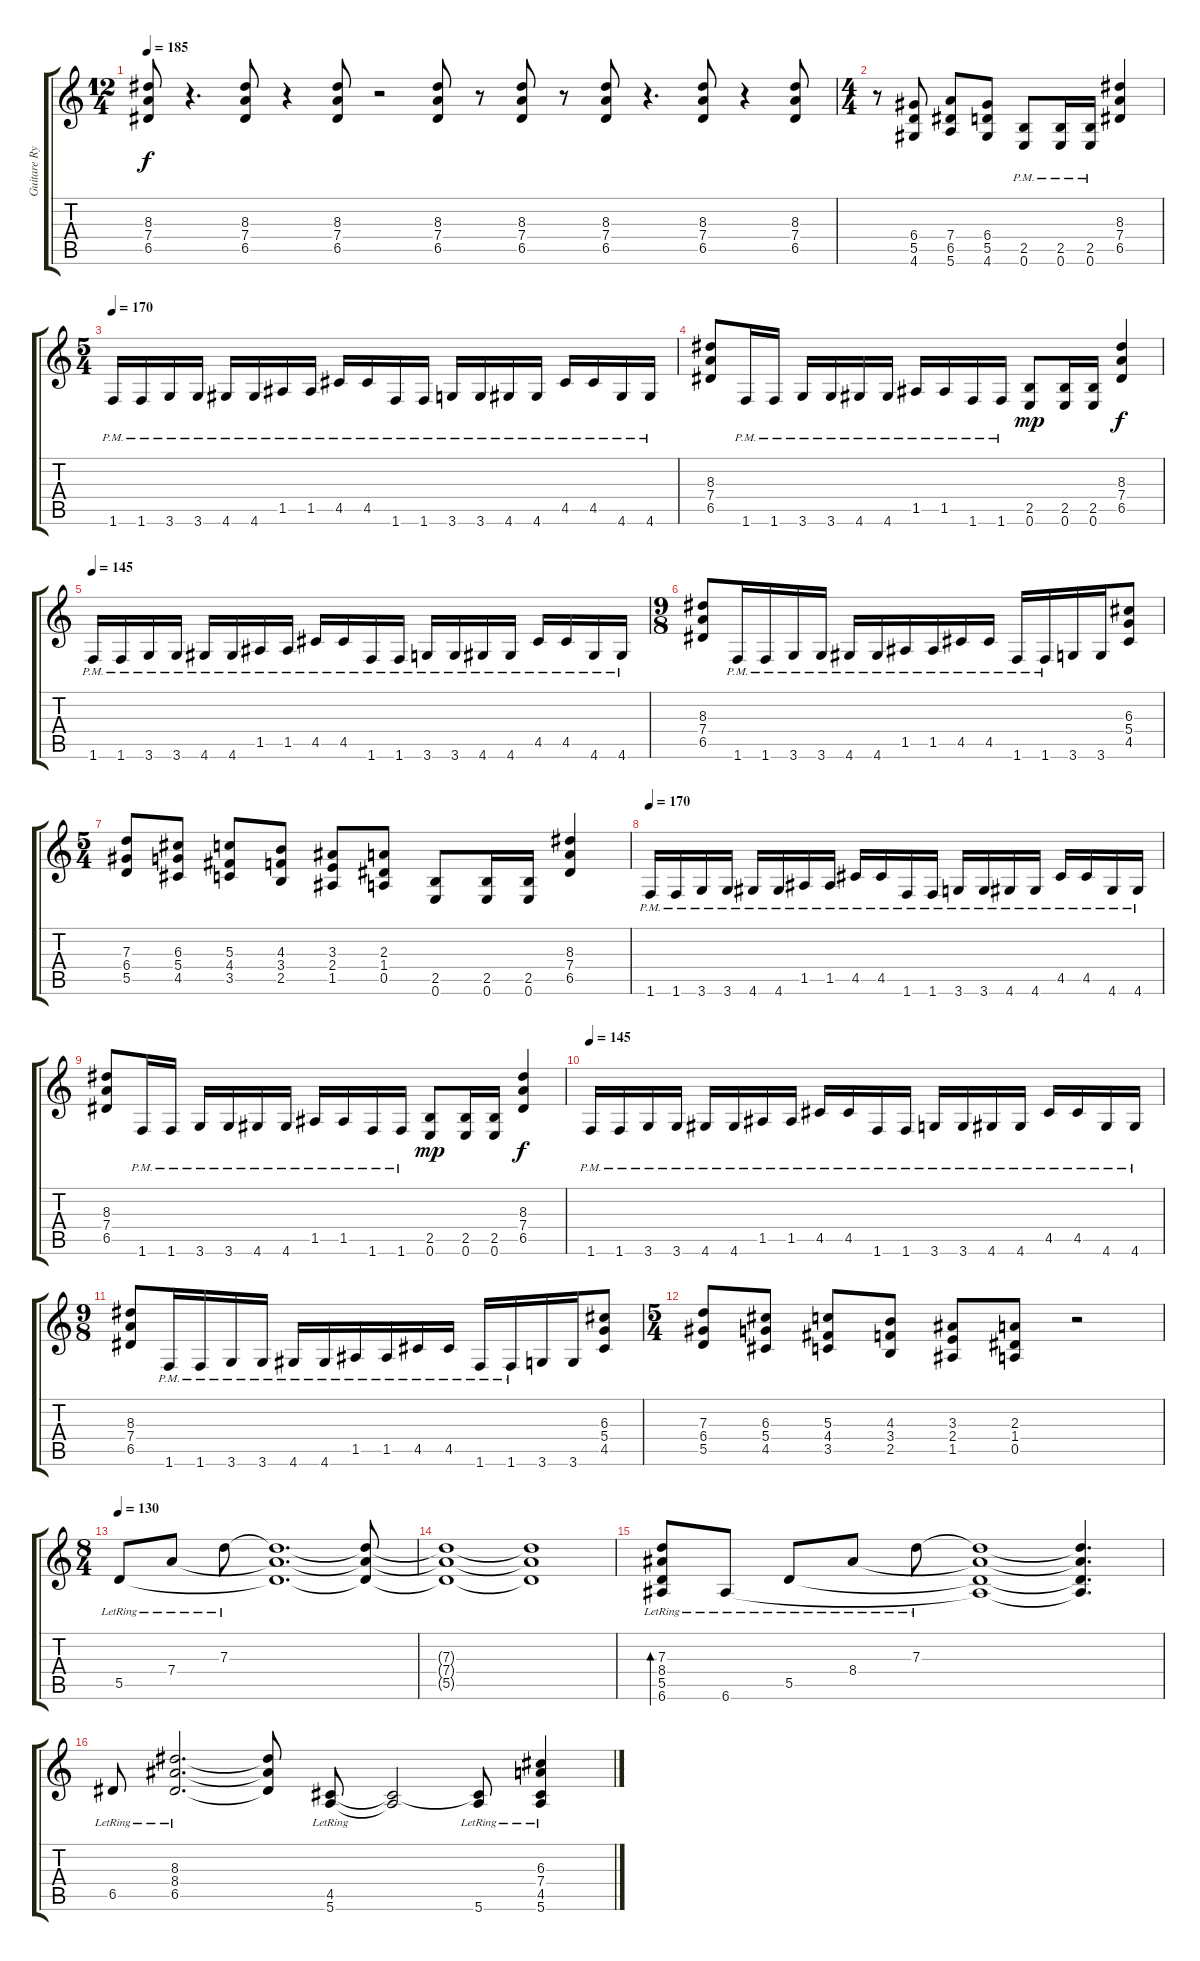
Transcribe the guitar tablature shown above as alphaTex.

\track ("Guitare Rythmique" "Guitare Ry") {instrument distortionguitar}
\staff {score tabs}
\tuning (E4 B3 G3 D3 A2 E2) {hide}
\ts (12 4)
\tempo 185
\clef g2
\ks c
(8.3 7.4 6.5).8{dy f} r.4{d} (8.3 7.4 6.5).8 r.4 (8.3 7.4 6.5).8 r.2 (8.3 7.4 6.5).8 r.8 (8.3 7.4 6.5).8 r.8 (8.3 7.4 6.5).8 r.4{d} (8.3 7.4 6.5).8 r.4 (8.3 7.4 6.5).8 |
\ts (4 4)
r.8 (6.4 5.5 4.6).8 (7.4 6.5 5.6).8 (6.4 5.5 4.6).8 (2.5{pm} 0.6{pm}).8 (2.5{pm} 0.6{pm}).16 (2.5{pm} 0.6{pm}).16 (8.3 7.4 6.5).4 |
\ts (5 4)
\tempo 170
1.6{pm}.16 1.6{pm}.16 3.6{pm}.16 3.6{pm}.16 4.6{pm}.16 4.6{pm}.16 1.5{pm}.16 1.5{pm}.16 4.5{pm}.16 4.5{pm}.16 1.6{pm}.16 1.6{pm}.16 3.6{pm}.16 3.6{pm}.16 4.6{pm}.16 4.6{pm}.16 4.5{pm}.16 4.5{pm}.16 4.6{pm}.16 4.6{pm}.16 |
(8.3 7.4 6.5).8 1.6{pm}.16 1.6{pm}.16 3.6{pm}.16 3.6{pm}.16 4.6{pm}.16 4.6{pm}.16 1.5{pm}.16 1.5{pm}.16 1.6{pm}.16 1.6{pm}.16 (2.5 0.6).8{dy mp} (2.5 0.6).16 (2.5 0.6).16 (8.3 7.4 6.5).4{dy f} |
\tempo 145
1.6{pm}.16 1.6{pm}.16 3.6{pm}.16 3.6{pm}.16 4.6{pm}.16 4.6{pm}.16 1.5{pm}.16 1.5{pm}.16 4.5{pm}.16 4.5{pm}.16 1.6{pm}.16 1.6{pm}.16 3.6{pm}.16 3.6{pm}.16 4.6{pm}.16 4.6{pm}.16 4.5{pm}.16 4.5{pm}.16 4.6{pm}.16 4.6{pm}.16 |
\ts (9 8)
(8.3 7.4 6.5).8 1.6{pm}.16 1.6{pm}.16 3.6{pm}.16 3.6{pm}.16 4.6{pm}.16 4.6{pm}.16 1.5{pm}.16 1.5{pm}.16 4.5{pm}.16 4.5{pm}.16 1.6{pm}.16 1.6{pm}.16 3.6.16 3.6.16 (6.3 5.4 4.5).8 |
\ts (5 4)
(7.3 6.4 5.5).8 (6.3 5.4 4.5).8 (5.3 4.4 3.5).8 (4.3 3.4 2.5).8 (3.3 2.4 1.5).8 (2.3 1.4 0.5).8 (2.5 0.6).8 (2.5 0.6).16 (2.5 0.6).16 (8.3 7.4 6.5).4 |
\tempo 170
1.6{pm}.16 1.6{pm}.16 3.6{pm}.16 3.6{pm}.16 4.6{pm}.16 4.6{pm}.16 1.5{pm}.16 1.5{pm}.16 4.5{pm}.16 4.5{pm}.16 1.6{pm}.16 1.6{pm}.16 3.6{pm}.16 3.6{pm}.16 4.6{pm}.16 4.6{pm}.16 4.5{pm}.16 4.5{pm}.16 4.6{pm}.16 4.6{pm}.16 |
(8.3 7.4 6.5).8 1.6{pm}.16 1.6{pm}.16 3.6{pm}.16 3.6{pm}.16 4.6{pm}.16 4.6{pm}.16 1.5{pm}.16 1.5{pm}.16 1.6{pm}.16 1.6{pm}.16 (2.5 0.6).8{dy mp} (2.5 0.6).16 (2.5 0.6).16 (8.3 7.4 6.5).4{dy f} |
\tempo 145
1.6{pm}.16 1.6{pm}.16 3.6{pm}.16 3.6{pm}.16 4.6{pm}.16 4.6{pm}.16 1.5{pm}.16 1.5{pm}.16 4.5{pm}.16 4.5{pm}.16 1.6{pm}.16 1.6{pm}.16 3.6{pm}.16 3.6{pm}.16 4.6{pm}.16 4.6{pm}.16 4.5{pm}.16 4.5{pm}.16 4.6{pm}.16 4.6{pm}.16 |
\ts (9 8)
(8.3 7.4 6.5).8 1.6{pm}.16 1.6{pm}.16 3.6{pm}.16 3.6{pm}.16 4.6{pm}.16 4.6{pm}.16 1.5{pm}.16 1.5{pm}.16 4.5{pm}.16 4.5{pm}.16 1.6{pm}.16 1.6{pm}.16 3.6.16 3.6.16 (6.3 5.4 4.5).8 |
\ts (5 4)
(7.3 6.4 5.5).8 (6.3 5.4 4.5).8 (5.3 4.4 3.5).8 (4.3 3.4 2.5).8 (3.3 2.4 1.5).8 (2.3 1.4 0.5).8 r.2 |
\ts (8 4)
\tempo 130
5.5{lr}.8{instrument electricguitarjazz} 7.4{lr}.8 7.3{lr}.8 (7.3{t} 7.4{t} 5.5{t}).1{d} (7.3{t} 7.4{t} 5.5{t}).8 |
(7.3{t} 7.4{t} 5.5{t}).1 (7.3{t} 7.4{t} 5.5{t}).1 |
(7.3{lr} 8.4{lr} 5.5{lr} 6.6{lr}).8{bd 240} 6.6{lr}.8 5.5{lr}.8 8.4{lr}.8 7.3{lr}.8 (7.3{t} 8.4{t} 5.5{t} 6.6{t}).1 (7.3{t} 8.4{t} 5.5{t} 6.6{t}).4{d} |
6.5{lr}.8 (8.3{lr} 8.4{lr} 6.5{lr}).2{d} (8.3{t} 8.4{t} 6.5{t}).8 (4.5{lr} 5.6{lr}).8 (4.5{t} 5.6{t}).2 (4.5{t} 5.6{lr}).8 (6.3{lr} 7.4{lr} 4.5{lr} 5.6{lr}).4
